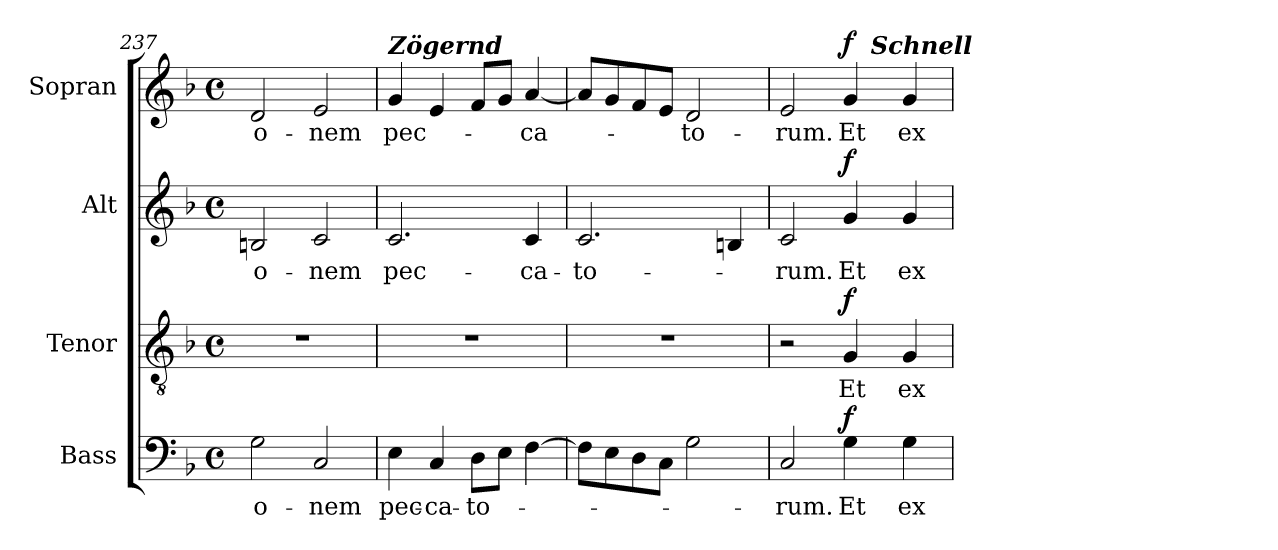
**kern	**text	**dynam	**kern	**text	**dynam	**kern	**text	**dynam	**kern	**text	**dynam
*part4	*part4	*part4	*part3	*part3	*part3	*part2	*part2	*part2	*part1	*part1	*part1
*staff4	*staff4	*staff4	*staff3	*staff3	*staff3	*staff2	*staff2	*staff2	*staff1	*staff1	*staff1
*I"Bass	*	*	*I"Tenor	*	*	*I"Alt	*	*	*I"Sopran	*	*
*I'B.	*	*	*I'T.	*	*	*I'A.	*	*	*I'S.	*	*
*clefF4	*	*	*clefGv2	*	*	*clefG2	*	*	*clefG2	*	*
*k[b-]	*	*	*k[b-]	*	*	*k[b-]	*	*	*k[b-]	*	*
*F:	*	*	*F:	*	*	*F:	*	*	*F:	*	*
*M4/4	*	*	*M4/4	*	*	*M4/4	*	*	*M4/4	*	*
*met(c)	*	*	*met(c)	*	*	*met(c)	*	*	*met(c)	*	*
=237	=237	=237	=237	=237	=237	=237	=237	=237	=237	=237	=237
!	!LO:LY:b	!	!	!	!	!	!LO:LY:b	!	!	!LO:LY:b	!
2G\	-o-	.	1r	.	.	2Bn/	-o-	.	2d/	-o-	.
!	!LO:LY:b	!	!	!	!	!	!LO:LY:b	!	!	!LO:LY:b	!
2C/	-nem	.	.	.	.	2c/	-nem	.	2e/	-nem	.
=238	=238	=238	=238	=238	=238	=238	=238	=238	=238	=238	=238
!	!	!	!	!	!	!	!	!	!LO:TX:a:Bi:t=Zögernd	!	!
!	!LO:LY:b	!	!	!	!	!	!LO:LY:b	!	!	!LO:LY:b	!
4E\	pec-	.	1r	.	.	2.c/	pec-	.	4g/	pec-	.
!	!LO:LY:b	!	!	!	!	!	!	!	!	!	!
4C/	-ca-	.	.	.	.	.	.	.	4e/	.	.
!	!LO:LY:b	!	!	!	!	!	!	!	!	!	!
8D\L	-to-	.	.	.	.	.	.	.	8f/L	.	.
8E\J	.	.	.	.	.	.	.	.	8g/J	.	.
!	!	!	!	!	!	!	!LO:LY:b	!	!	!LO:LY:b	!
[4F\	.	.	.	.	.	4c/	-ca-	.	[4a/	-ca-	.
!!LO:LB:g=z
=239	=239	=239	=239	=239	=239	=239	=239	=239	=239	=239	=239
!	!	!	!	!	!	!	!LO:LY:b	!	!	!	!
8F\L]	.	.	1r	.	.	2.c/	-to-	.	8a/L]	.	.
8E\	.	.	.	.	.	.	.	.	8g/	.	.
8D\	.	.	.	.	.	.	.	.	8f/	.	.
8C\J	.	.	.	.	.	.	.	.	8e/J	.	.
!	!	!	!	!	!	!	!	!	!	!LO:LY:b	!
2G\	.	.	.	.	.	.	.	.	2d/	-to-	.
.	.	.	.	.	.	4Bn/	.	.	.	.	.
=240	=240	=240	=240	=240	=240	=240	=240	=240	=240	=240	=240
!	!LO:LY:b	!	!	!	!	!	!LO:LY:b	!	!	!LO:LY:b	!
*	*	*	*	*	*	*	*	*	*^	*	*
2C/	-rum.	.	2r	.	.	2c/	-rum.	.	2e/	2ryy	-rum.	.
!	!LO:LY:b	!LO:DY:a	!	!LO:LY:b	!LO:DY:a	!	!LO:LY:b	!LO:DY:a	!	!	!LO:LY:b	!LO:DY:a
4G\	Et	f	4G/	Et	f	4g/	Et	f	4g/	8ryy	Et	f
!	!	!	!	!	!	!	!	!	!	!LO:TX:a:Bi:t=Schnell	!	!
.	.	.	.	.	.	.	.	.	.	4.ryy	.	.
!	!LO:LY:b	!	!	!LO:LY:b	!	!	!LO:LY:b	!	!	!	!LO:LY:b	!
4G\	ex-	.	4G/	ex-	.	4g/	ex	.	4g/	.	ex-	.
*	*	*	*	*	*	*	*	*	*v	*v	*	*
=	=	=	=	=	=	=	=	=	=	=	=
*-	*-	*-	*-	*-	*-	*-	*-	*-	*-	*-	*-
